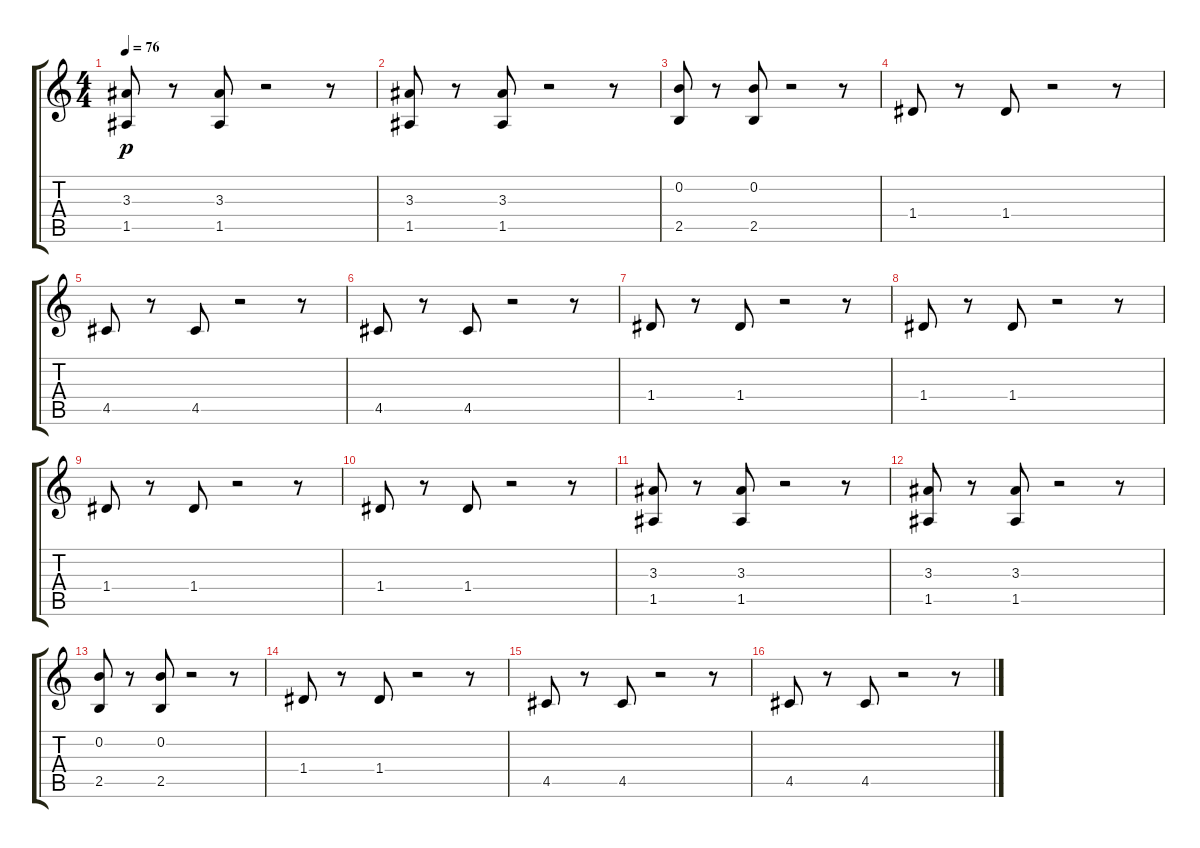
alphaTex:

\track "" {instrument synthbass2}
\staff {score tabs}
\tuning (E4 B3 G3 D3 A2 E2) {hide}
\ts (4 4)
\tempo 76
\clef g2
\ks c
(3.3 1.5).8{dy p} r.8 (3.3 1.5).8 r.2 r.8 |
(3.3 1.5).8 r.8 (3.3 1.5).8 r.2 r.8 |
(0.2 2.5).8 r.8 (0.2 2.5).8 r.2 r.8 |
1.4.8 r.8 1.4.8 r.2 r.8 |
4.5.8 r.8 4.5.8 r.2 r.8 |
4.5.8 r.8 4.5.8 r.2 r.8 |
1.4.8 r.8 1.4.8 r.2 r.8 |
1.4.8 r.8 1.4.8 r.2 r.8 |
1.4.8 r.8 1.4.8 r.2 r.8 |
1.4.8 r.8 1.4.8 r.2 r.8 |
(3.3 1.5).8 r.8 (3.3 1.5).8 r.2 r.8 |
(3.3 1.5).8 r.8 (3.3 1.5).8 r.2 r.8 |
(0.2 2.5).8 r.8 (0.2 2.5).8 r.2 r.8 |
1.4.8 r.8 1.4.8 r.2 r.8 |
4.5.8 r.8 4.5.8 r.2 r.8 |
4.5.8 r.8 4.5.8 r.2 r.8
